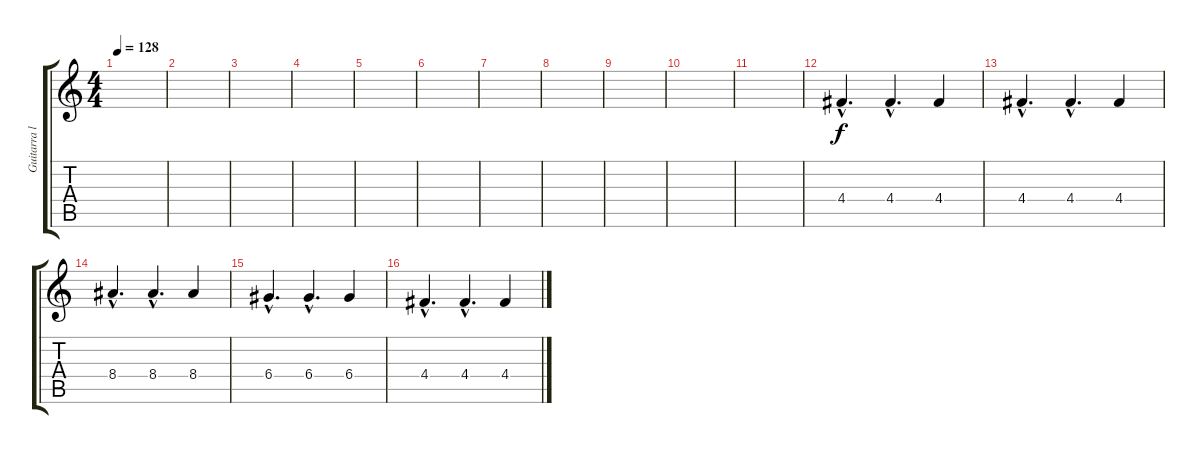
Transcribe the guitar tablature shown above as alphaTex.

\track ("Guitarra limpia" "Guitarra l") {instrument acousticguitarsteel}
\staff {score tabs}
\tuning (E4 B3 G3 D3 A2 E2) {hide}
\ts (4 4)
\tempo 128
\clef g2
\ks c
|
|
|
|
|
|
|
|
|
|
|
4.4{hac}.4{d} 4.4{hac}.4{d} 4.4.4 |
4.4{hac}.4{d} 4.4{hac}.4{d} 4.4.4 |
8.4{hac}.4{d} 8.4{hac}.4{d} 8.4.4 |
6.4{hac}.4{d} 6.4{hac}.4{d} 6.4.4 |
4.4{hac}.4{d} 4.4{hac}.4{d} 4.4.4
